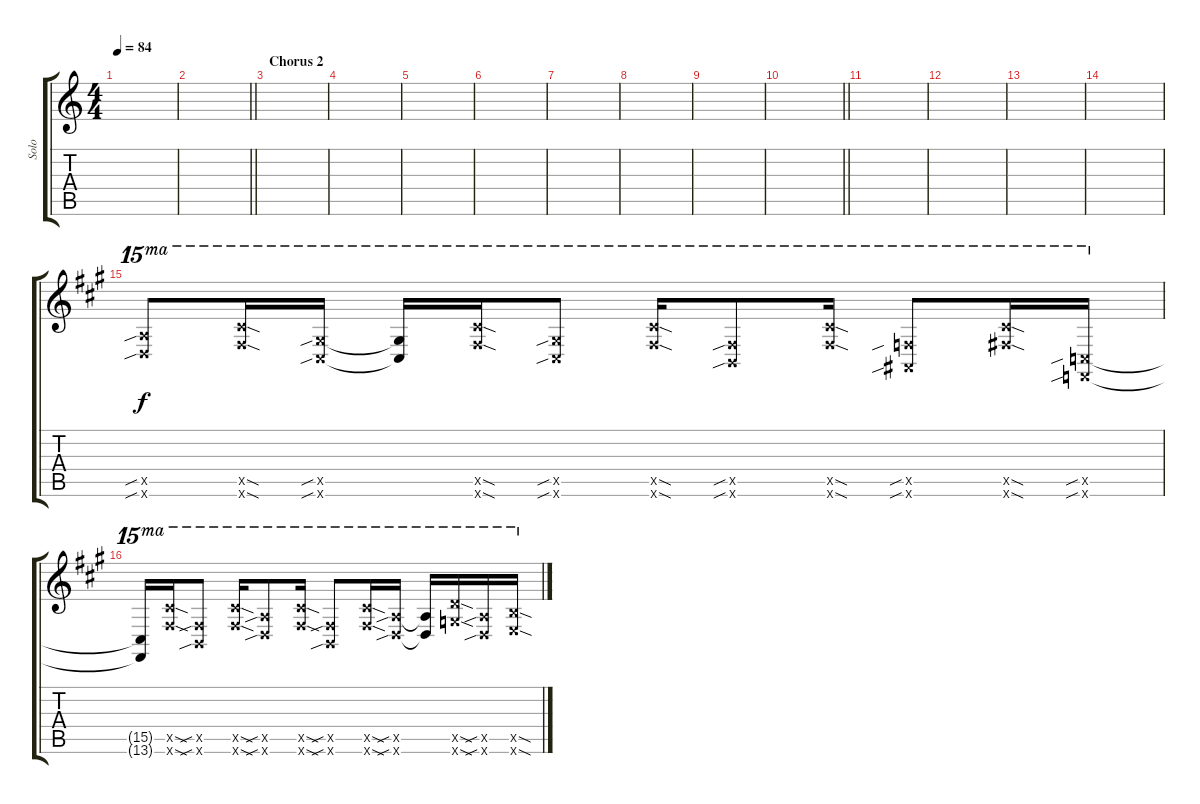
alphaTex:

\track ("Solo" "Solo") {instrument distortionguitar}
\staff {score tabs}
\tuning (E4 B3 G3 D3 A2 E2) {hide}
\ts (4 4)
\tempo 84
\clef g2
\ks c
|
\barLineRight lightlight
|
\section ("" "Chorus 2")
|
|
|
|
|
|
|
\barLineRight lightlight
|
|
|
|
|
\ks a
(24.5{sib x} 22.6{sib x}).8{ot 15ma} (28.5{sod x} 26.6{sod x}).16{ot 15ma} (23.5{sib x} 21.6{sib x}).16{ot 15ma} (23.5{t} 21.6{t}).16{ot 15ma} (28.5{sod x} 26.6{sod x}).16{ot 15ma} (23.5{sib x} 21.6{sib x}).8{ot 15ma} (28.5{sod x} 26.6{sod x}).16{ot 15ma} (21.5{sib x} 19.6{sib x}).8{ot 15ma} (28.5{sod x} 26.6{sod x}).16{ot 15ma} (20.5{sib x} 18.6{sib x}).8{ot 15ma} (28.5{sod x} 26.6{sod x}).16{ot 15ma} (15.5{sib x} 13.6{sib x}).16{ot 15ma} |
(15.5{t} 13.6{t}).16{ot 15ma} (28.5{sod x} 26.6{sod x}).16{ot 15ma} (21.5{sib x} 19.6{sib x}).8{ot 15ma} (28.5{sod x} 26.6{sod x}).16{ot 15ma} (24.5{sib x} 22.6{sib x}).8{ot 15ma} (28.5{sod x} 26.6{sod x}).16{ot 15ma} (21.5{sib x} 19.6{sib x}).8{ot 15ma} (28.5{sod x} 26.6{sod x}).16{ot 15ma} (24.5{sib x} 22.6{sib x}).16{ot 15ma} (24.5{t} 22.6{t}).16{ot 15ma} (29.5{sod x} 27.6{sod x}).16{ot 15ma} (24.5{sib x} 22.6{sib x}).16{ot 15ma} (26.5{sod x} 24.6{sod x}).16{ot 15ma}
